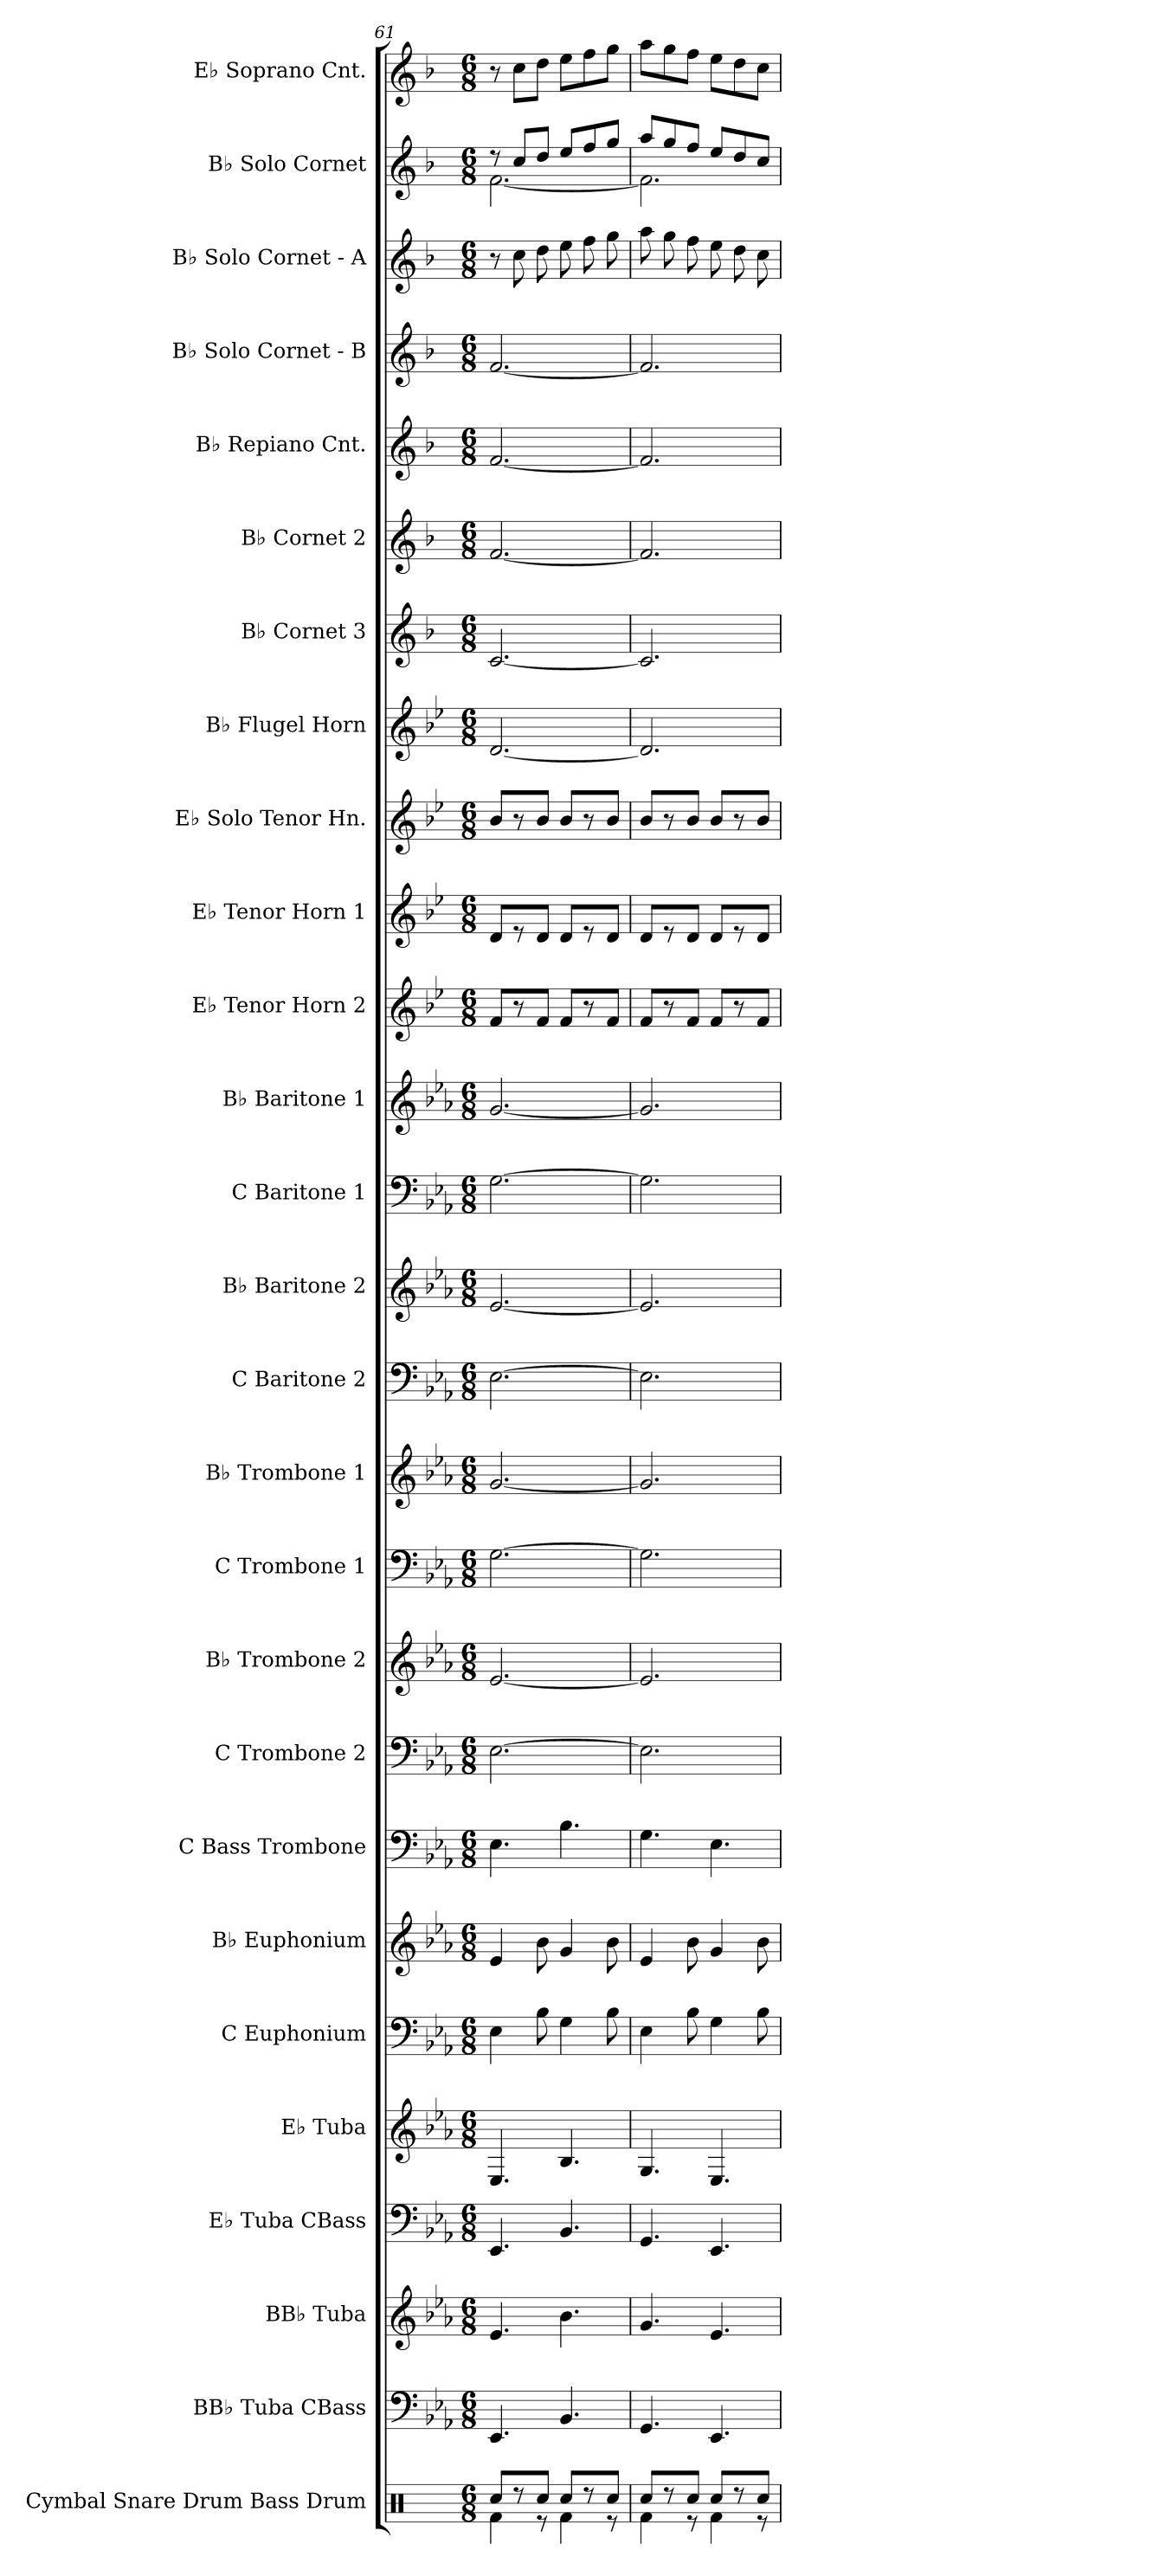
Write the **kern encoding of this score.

**kern	**kern	**kern	**kern	**kern	**kern	**kern	**kern	**kern	**kern	**kern	**kern	**kern	**kern	**kern	**kern	**kern	**kern	**kern	**kern	**kern	**kern	**kern	**kern	**kern	**kern	**kern
*part27	*part26	*part25	*part24	*part23	*part22	*part21	*part20	*part19	*part18	*part17	*part16	*part15	*part14	*part13	*part12	*part11	*part10	*part9	*part8	*part7	*part6	*part5	*part4	*part3	*part2	*part1
*staff27	*staff26	*staff25	*staff24	*staff23	*staff22	*staff21	*staff20	*staff19	*staff18	*staff17	*staff16	*staff15	*staff14	*staff13	*staff12	*staff11	*staff10	*staff9	*staff8	*staff7	*staff6	*staff5	*staff4	*staff3	*staff2	*staff1
*I"Cymbal Snare Drum Bass Drum	*I"BB♭ Tuba CBass	*I"BB♭ Tuba	*I"E♭ Tuba CBass	*I"E♭ Tuba	*I"C Euphonium	*I"B♭ Euphonium	*I"C Bass Trombone	*I"C Trombone 2	*I"B♭ Trombone 2	*I"C Trombone 1	*I"B♭ Trombone 1	*I"C Baritone 2	*I"B♭ Baritone 2	*I"C Baritone 1	*I"B♭ Baritone 1	*I"E♭ Tenor Horn 2	*I"E♭ Tenor Horn 1	*I"E♭ Solo Tenor Hn.	*I"B♭ Flugel Horn	*I"B♭ Cornet 3	*I"B♭ Cornet 2	*I"B♭ Repiano Cnt.	*I"B♭ Solo Cornet - B	*I"B♭ Solo Cornet - A	*I"B♭ Solo Cornet	*I"E♭ Soprano Cnt.
*I'Cym. S.D. B.D.	*	*I'BB♭ Tba.	*	*I'E♭ Tba.	*I'C Euph.	*I'B♭ Euph.	*I'C Bs. Tbn.	*I'C Tbn. 2	*I'B♭ Tbn. 2	*I'C Tbn. 1	*I'B♭ Tbn. 1	*I'C Bar. 2	*I'B♭ Bar. 2	*I'C Bar. 1	*I'B♭ Bar. 1	*I'E♭ Hn. 2	*I'E♭ Hn. 1	*I'E♭ Solo Hn.	*I'B♭ Flg. Hn.	*I'B♭ Cnt. 3	*I'B♭ Cnt. 2	*I'B♭ Rep. Cnt.	*I'B♭ Solo Cnt. - B	*I'B♭ Solo Cnt. - A	*I'B♭ Solo Cnt.	*I'E♭ Sop. Cnt.
*clefX	*clefF4	*clefG2	*clefF4	*clefG2	*clefF4	*clefG2	*clefF4	*clefF4	*clefG2	*clefF4	*clefG2	*clefF4	*clefG2	*clefF4	*clefG2	*clefG2	*clefG2	*clefG2	*clefG2	*clefG2	*clefG2	*clefG2	*clefG2	*clefG2	*clefG2	*clefG2
*	*	*ITrd14c24	*	*ITrd7c12	*	*ITrd7c12	*	*	*ITrd7c12	*	*ITrd7c12	*	*ITrd7c12	*	*ITrd7c12	*ITrd4c7	*ITrd4c7	*ITrd4c7	*ITrd4c7	*ITrd1c2	*ITrd1c2	*ITrd1c2	*ITrd1c2	*ITrd1c2	*ITrd1c2	*ITrd1c2
*k[]	*k[b-e-a-]	*k[b-e-a-]	*k[b-e-a-]	*k[b-e-a-]	*k[b-e-a-]	*k[b-e-a-]	*k[b-e-a-]	*k[b-e-a-]	*k[b-e-a-]	*k[b-e-a-]	*k[b-e-a-]	*k[b-e-a-]	*k[b-e-a-]	*k[b-e-a-]	*k[b-e-a-]	*k[b-e-a-]	*k[b-e-a-]	*k[b-e-a-]	*k[b-e-a-]	*k[b-e-a-]	*k[b-e-a-]	*k[b-e-a-]	*k[b-e-a-]	*k[b-e-a-]	*k[b-e-a-]	*k[b-e-a-]
*M6/8	*M6/8	*M6/8	*M6/8	*M6/8	*M6/8	*M6/8	*M6/8	*M6/8	*M6/8	*M6/8	*M6/8	*M6/8	*M6/8	*M6/8	*M6/8	*M6/8	*M6/8	*M6/8	*M6/8	*M6/8	*M6/8	*M6/8	*M6/8	*M6/8	*M6/8	*M6/8
=61	=61	=61	=61	=61	=61	=61	=61	=61	=61	=61	=61	=61	=61	=61	=61	=61	=61	=61	=61	=61	=61	=61	=61	=61	=61	=61
*^	*	*	*	*	*	*	*	*	*	*	*	*	*	*	*	*	*	*	*	*	*	*	*	*	*^	*
8Rcc/L	4Rf\	4.EE-/	4.EE-/	4.EE-/	4.EE-/	4E-\	4E-/	4.E-\	[2.E-\	[2.E-/	[2.G\	[2.G/	[2.E-\	[2.E-/	[2.G\	[2.G/	8B-/L	8G/L	8e-/L	[2.G/	[2.B-/	[2.e-/	[2.e-/	[2.e-/	8r	8r	[2.e-\	8r
8r	.	.	.	.	.	.	.	.	.	.	.	.	.	.	.	.	8r	8r	8r	.	.	.	.	.	8b-\	8b-/L	.	8b-\L
8Rcc/J	8r	.	.	.	.	8B-\	8B-\	.	.	.	.	.	.	.	.	.	8B-/J	8G/J	8e-/J	.	.	.	.	.	8cc\	8cc/J	.	8cc\J
8Rcc/L	4Rf\	4.BB-/	4.BB-\	4.BB-/	4.BB-/	4G\	4G/	4.B-\	.	.	.	.	.	.	.	.	8B-/L	8G/L	8e-/L	.	.	.	.	.	8dd\	8dd/L	.	8dd\L
8r	.	.	.	.	.	.	.	.	.	.	.	.	.	.	.	.	8r	8r	8r	.	.	.	.	.	8ee-\	8ee-/	.	8ee-\
8Rcc/J	8r	.	.	.	.	8B-\	8B-\	.	.	.	.	.	.	.	.	.	8B-/J	8G/J	8e-/J	.	.	.	.	.	8ff\	8ff/J	.	8ff\J
=62	=62	=62	=62	=62	=62	=62	=62	=62	=62	=62	=62	=62	=62	=62	=62	=62	=62	=62	=62	=62	=62	=62	=62	=62	=62	=62	=62	=62
8Rcc/L	4Rf\	4.GG/	4.GG/	4.GG/	4.GG/	4E-\	4E-/	4.G\	2.E-\]	2.E-/]	2.G\]	2.G/]	2.E-\]	2.E-/]	2.G\]	2.G/]	8B-/L	8G/L	8e-/L	2.G/]	2.B-/]	2.e-/]	2.e-/]	2.e-/]	8gg\	8gg/L	2.e-\]	8gg\L
8r	.	.	.	.	.	.	.	.	.	.	.	.	.	.	.	.	8r	8r	8r	.	.	.	.	.	8ff\	8ff/	.	8ff\
8Rcc/J	8r	.	.	.	.	8B-\	8B-\	.	.	.	.	.	.	.	.	.	8B-/J	8G/J	8e-/J	.	.	.	.	.	8ee-\	8ee-/J	.	8ee-\J
8Rcc/L	4Rf\	4.EE-/	4.EE-/	4.EE-/	4.EE-/	4G\	4G/	4.E-\	.	.	.	.	.	.	.	.	8B-/L	8G/L	8e-/L	.	.	.	.	.	8dd\	8dd/L	.	8dd\L
8r	.	.	.	.	.	.	.	.	.	.	.	.	.	.	.	.	8r	8r	8r	.	.	.	.	.	8cc\	8cc/	.	8cc\
8Rcc/J	8r	.	.	.	.	8B-\	8B-\	.	.	.	.	.	.	.	.	.	8B-/J	8G/J	8e-/J	.	.	.	.	.	8b-\	8b-/J	.	8b-\J
*v	*v	*	*	*	*	*	*	*	*	*	*	*	*	*	*	*	*	*	*	*	*	*	*	*	*	*v	*v	*
=	=	=	=	=	=	=	=	=	=	=	=	=	=	=	=	=	=	=	=	=	=	=	=	=	=	=
*-	*-	*-	*-	*-	*-	*-	*-	*-	*-	*-	*-	*-	*-	*-	*-	*-	*-	*-	*-	*-	*-	*-	*-	*-	*-	*-
